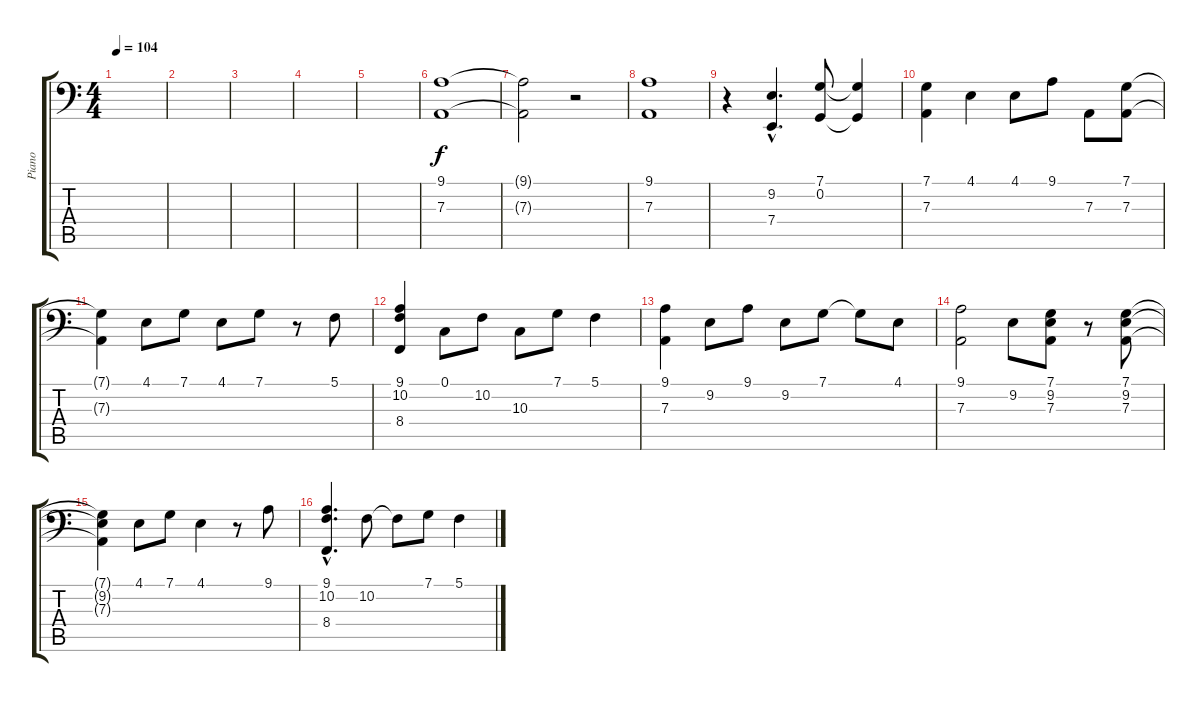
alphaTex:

\track ("Piano" "Piano") {instrument brightacousticpiano}
\staff {score tabs}
\tuning (C3 G2 D2 A1 E1 B0) {hide}
\ts (4 4)
\tempo 104
\clef f4
\ks c
|
|
|
|
|
(9.1 7.3).1 |
(9.1{t} 7.3{t}).2 r.2 |
(9.1 7.3).1 |
r.4 (9.2{hac} 7.4{hac}).4{d} (7.1 0.2).8 (7.1{t} 0.2{t}).4 |
(7.1 7.3).4 4.1.4 4.1.8 9.1.8 7.3.8 (7.1 7.3).8 |
(7.1{t} 7.3{t}).4 4.1.8 7.1.8 4.1.8 7.1.8 r.8 5.1.8 |
(9.1 10.2 8.4).4 0.1.8 10.2.8 10.3.8 7.1.8 5.1.4 |
(9.1 7.3).4 9.2.8 9.1.8 9.2.8 7.1.8 7.1{t}.8 4.1.8 |
(9.1 7.3).2 9.2.8 (7.1 9.2 7.3).8 r.8 (7.1 9.2 7.3).8 |
(7.1{t} 9.2{t} 7.3{t}).4 4.1.8 7.1.8 4.1.4 r.8 9.1.8 |
(9.1{hac} 10.2{hac} 8.4{hac}).4{d} 10.2.8 10.2{t}.8 7.1.8 5.1.4
